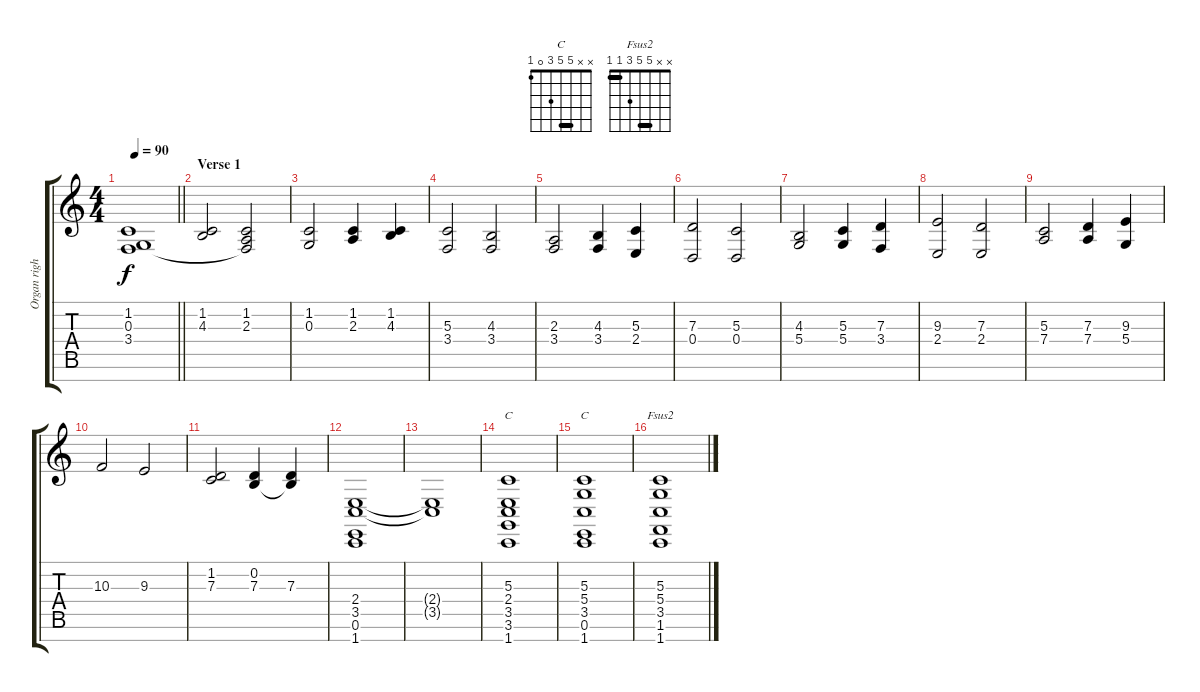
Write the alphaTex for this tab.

\track ("Organ right hand" "Organ righ") {instrument accordion}
\staff {score tabs}
\tuning (E4 B3 G3 D3 A2 E2 B1) {hide}
\chord ("C" x x 5 2 3 3 1)
\chord ("C" x x 5 5 3 0 1) {barre 5}
\chord ("Fsus2" x x 5 5 3 1 1) {barre (1 5)}
\ts (4 4)
\tempo 90
\clef g2
\barLineRight lightlight
\ks c
(1.2{t} 0.3{t} 3.4{t}).1{dy f} |
\section ("" "Verse 1")
(1.2 4.3).2{volume 6 instrument churchorgan} (1.2 2.3 3.4{t}).2 |
(1.2 0.3).2 (1.2 2.3).4 (1.2 4.3).4 |
(5.3 3.4).2 (4.3 3.4).2 |
(2.3 3.4).2 (4.3 3.4).4 (5.3 2.4).4 |
(7.3 0.4).2 (5.3 0.4).2 |
(4.3 5.4).2 (5.3 5.4).4 (7.3 3.4).4 |
(9.3 2.4).2 (7.3 2.4).2 |
(5.3 7.4).2 (7.3 7.4).4 (9.3 5.4).4 |
10.3.2 9.3.2 |
(1.2 7.3).2 (0.2 7.3).4 (0.2{t} 7.3).4 |
(2.4 3.5 0.6 1.7).1 |
(2.4{t} 3.5{t}).1 |
(5.3 2.4 3.5 3.6 1.7).1{ch "C"} |
(5.3 5.4 3.5 0.6 1.7).1{ch "C"} |
(5.3 5.4 3.5 1.6 1.7).1{ch "Fsus2"}
